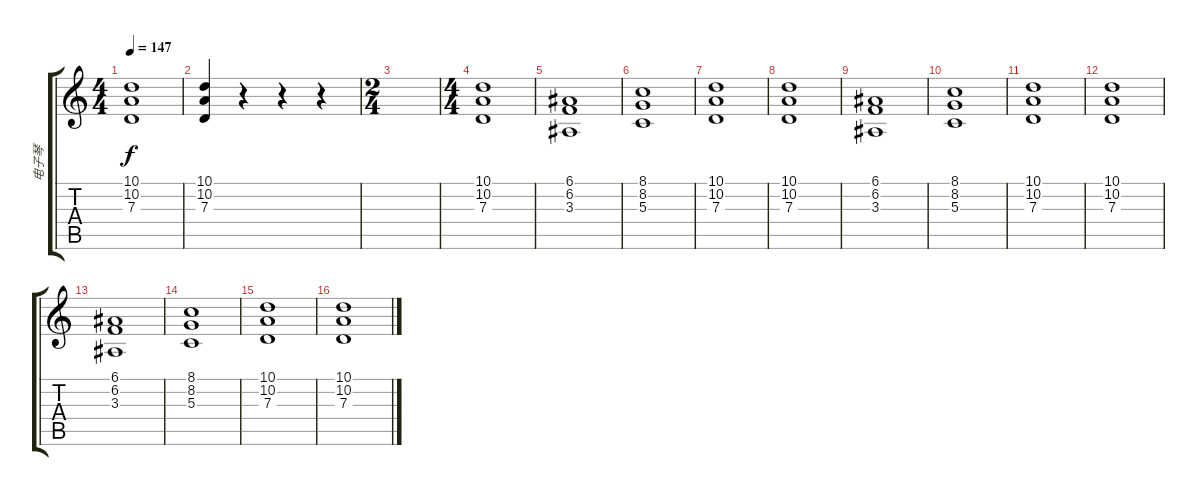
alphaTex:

\track ("电子琴" "电子琴") {instrument stringensemble1}
\staff {score tabs}
\tuning (E4 B3 G3 D3 A2 E2) {hide}
\ts (4 4)
\tempo 147
\clef g2
\ks c
(10.1 10.2 7.3).1{dy f} |
(10.1 10.2 7.3).4 r.4 r.4 r.4 |
\ts (2 4)
|
\ts (4 4)
(10.1 10.2 7.3).1 |
(6.1 6.2 3.3).1 |
(8.1 8.2 5.3).1 |
(10.1 10.2 7.3).1 |
(10.1 10.2 7.3).1 |
(6.1 6.2 3.3).1 |
(8.1 8.2 5.3).1 |
(10.1 10.2 7.3).1 |
(10.1 10.2 7.3).1 |
(6.1 6.2 3.3).1 |
(8.1 8.2 5.3).1 |
(10.1 10.2 7.3).1 |
(10.1 10.2 7.3).1
